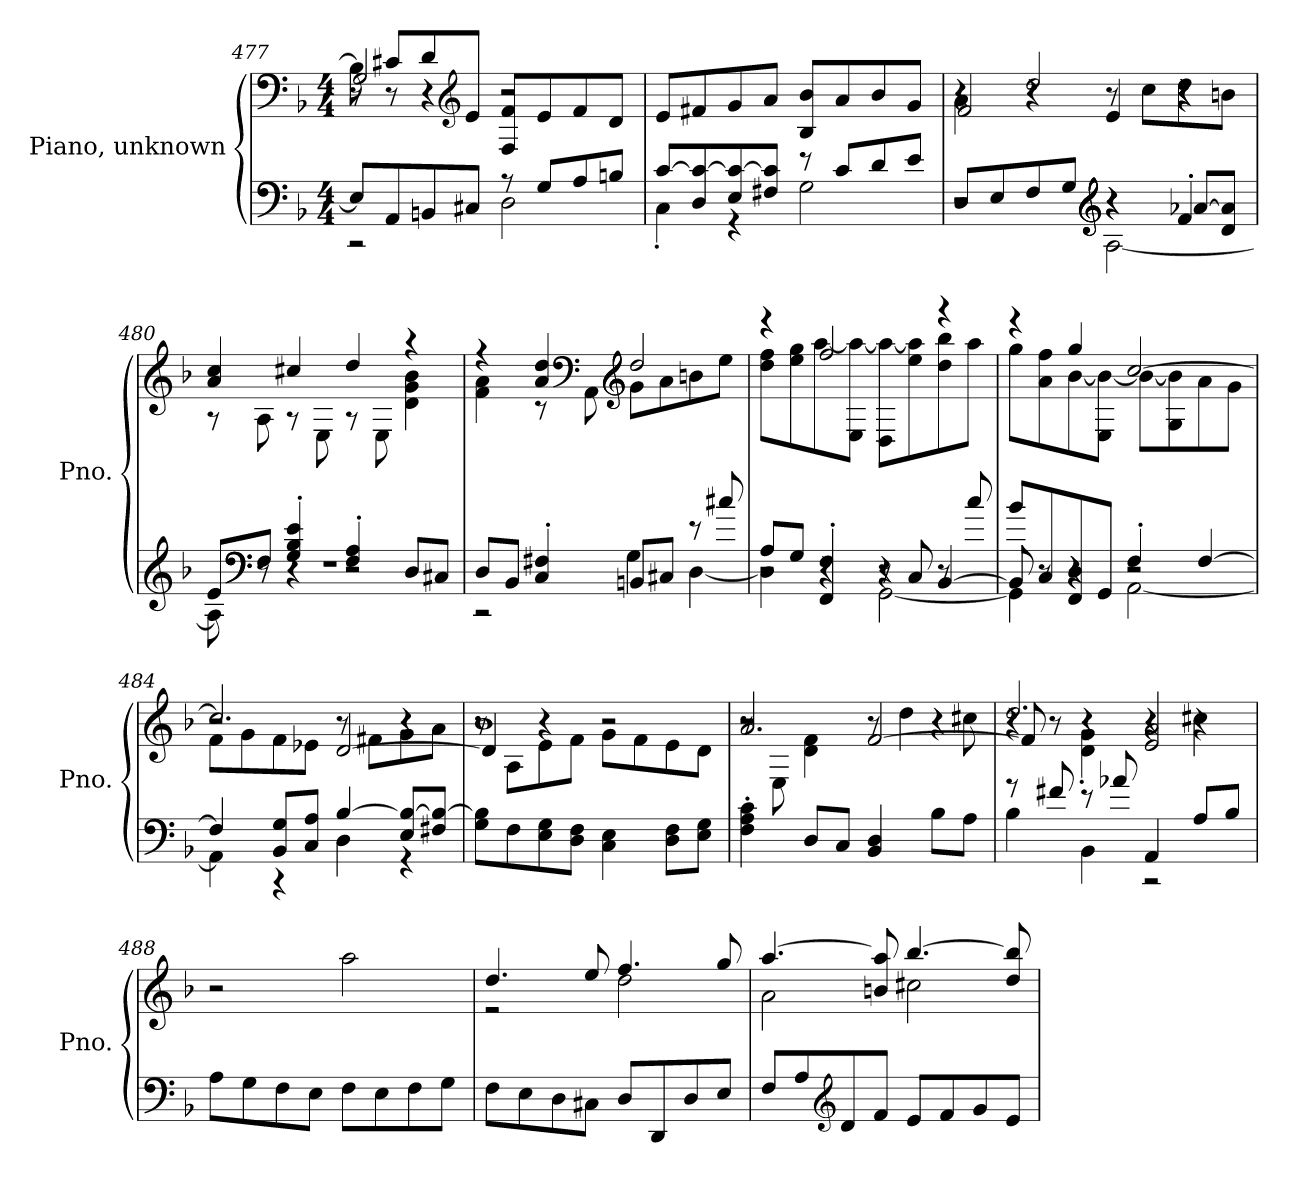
**kern	**kern
*part1	*part1
*staff2	*staff1
*I"Piano, unknown	*
*I'Pno.	*
*clefF4	*clefF4
*k[b-]	*k[b-]
*M4/4	*M4/4
=477	=477
*^	*^
*	*	*	*^
8E/L]	2r	8r	8B\]	2G/
8AA/	.	8c#X/L	8r	.
8BBn/	.	8d/	4r	.
*	*	*clefG2	*	*
8C#X/J	.	8e/J	.	.
8r	2D\	8F/ 8f/L	2r	2r
8G/L	.	8e/	.	.
8A/	.	8f/	.	.
8Bn/J	.	8d/J	.	.
*	*	*v	*v	*v
=478	=478	=478
[8c/L	4C'\	8e/L
8D/ 8c/_	.	8f#X/
8E/ 8c/_	4r	8g/
8F#X/ 8c/]J	.	8a/J
8r	2G\	8B-/ 8b-/L
8c/L	.	8a/
8d/	.	8b-/
8e/J	.	8g/J
!!LO:LB:g=z
=479	=479	=479
*	*^	*^
*	*	*	*	*^
2r	2r	8D/L	4r	4a\	2f/
.	.	8E/	.	.	.
.	.	8F/	2dd/	4r	.
.	.	8G/J	.	.	.
*clefG2	*	*	*	*	*
4r	[2A\	4r	.	8r	4e/
.	.	.	.	8cc\L	.
4f'/	.	[8a-X/L	4r	8dd\	4r
.	.	8d/ 8a-/]J	.	8bn\J	.
*	*	*	*	*v	*v
=480	=480	=480	=480	=480
1r	8A\]	8e/L	4a/ 4cc/	8r
*clefF4	*	*	*	*
.	8r	8F/J	.	8A\
.	4r	4G/' 4B-/' 4e/'	4cc#X/	8r
.	.	.	.	8E\
.	2r	4F/' 4A/'	4dd/	8r
.	.	.	.	8E\
.	.	8D/L	4r	4d\ 4g\ 4b-\
.	.	8C#X/J	.	.
*	*v	*v	*	*
=481	=481	=481	=481
8D/L	2r	4r	4f\ 4a\
8BB-/J	.	.	.
4C/' 4F#X/'	.	4a/ 4dd/	8r
*	*	*clefF4	*
.	.	.	8AA\
*	*	*clefG2	*
8BBn/L	4G\	2dd/	8g\L
8C#X/J	.	.	8a\
8r	[4D\	.	8bn\
8cc#X/	.	.	8ee\J
!!LO:LB:g=z	!!
=482	=482	=482	=482
*	*^	*	*
8A/L	4D\]	2r	4r	8dd\ 8ff\L
8G/J	.	.	.	8ee\ 8gg\
4FF/' 4F/'	4r	.	2ff/	[8aa\
.	.	.	.	8E\ 8aa\_J
8r	[2GG\	4r	.	8D\ 8aa\_L
8C/	.	.	.	8ee\ 8aa\]
8r	.	[4BB-/	4r	8dd\ 8bb-\
8cc/	.	.	.	8aa\J
=483	=483	=483	=483	=483
8b-/L	4GG\]	8BB-/]	4r	8gg\L
8C/	.	8r	.	8a\ 8ff\
8FF/ 8D/	4r	4r	4gg/	[8b-\
8GG/J	.	.	.	8E\ 8b-\_J
4F'/	[2AA\	2r	[2cc/	8b-\L_
.	.	.	.	8G\ 8b-\]
[4F/	.	.	.	8a\
.	.	.	.	8g\J
*	*v	*v	*	*
=484	=484	=484	=484
*	*	*	*^
4F/]	4AA\]	2.cc/]	8f\L	2r
.	.	.	8g\	.
8BB-/ 8G/L	4r	.	8f\	.
8C/ 8A/J	.	.	8e-X\J	.
[4B-/	4D\	.	8r	[2d/
.	.	.	8f#X\L	.
8E/ 8B-/_L	4r	4r	8g\	.
8F#X/ 8B-/_J	.	.	8a\J	.
*v	*v	*	*	*
=485	=485	=485	=485
8G\ 8B-\]L	1b-	8r	4d/]
8F\	.	8A\L	.
8E\ 8G\	.	8e\	4r
8D\ 8F\J	.	8f\J	.
4C\ 4E\	.	8g\L	2r
.	.	8f\	.
8D\ 8F\L	.	8e\	.
8E\ 8G\J	.	8d\J	.
!!LO:LB:g=z	!!	!!
=486	=486	=486	=486
4F\' 4A\' 4c\'	2.a/	8r	2r
.	.	8E\	.
8D/L	.	4d\ 4f\	.
8C/J	.	.	.
4BB-/ 4D/	.	8r	[2f/
.	.	4dd\	.
8B-\L	4r	.	.
8A\J	.	8cc#X\	.
=487	=487	=487	=487
*^	*	*	*
8r	4B-\	2.dd/	4r	8f/]
8f#X/	.	.	.	8r
8r	4BB-\	.	4d\' 4g\'	4r
8a-X/	.	.	.	.
4AA/	2r	.	4r	2e/ 2a/
8A/L	.	4r	4cc#X\	.
8B-/J	.	.	.	.
*v	*v	*	*	*
*	*v	*v	*v
=488	=488
8A\L	2r
8G\	.
8F\	.
8E\J	.
8F\L	2aa\
8E\	.
8F\	.
8G\J	.
=489	=489
*	*^
8F\L	4.dd/	2r
8E\	.	.
8D\	.	.
8C#X\J	8ee/	.
8D/L	4.ff/	2dd\
8DD/	.	.
8D/	.	.
8E/J	8gg/	.
!!LO:LB:g=z	!!
=490	=490	=490
8F/L	[4.aa/	2a\
8A/	.	.
*clefG2	*	*
8d/	.	.
8f/J	8bn/ 8aa/]	.
8e/L	[4.bb-/	2cc#X\
8f/	.	.
8g/	.	.
8e/J	8dd/ 8bb-/]	.
*	*v	*v
=	=
*-	*-
